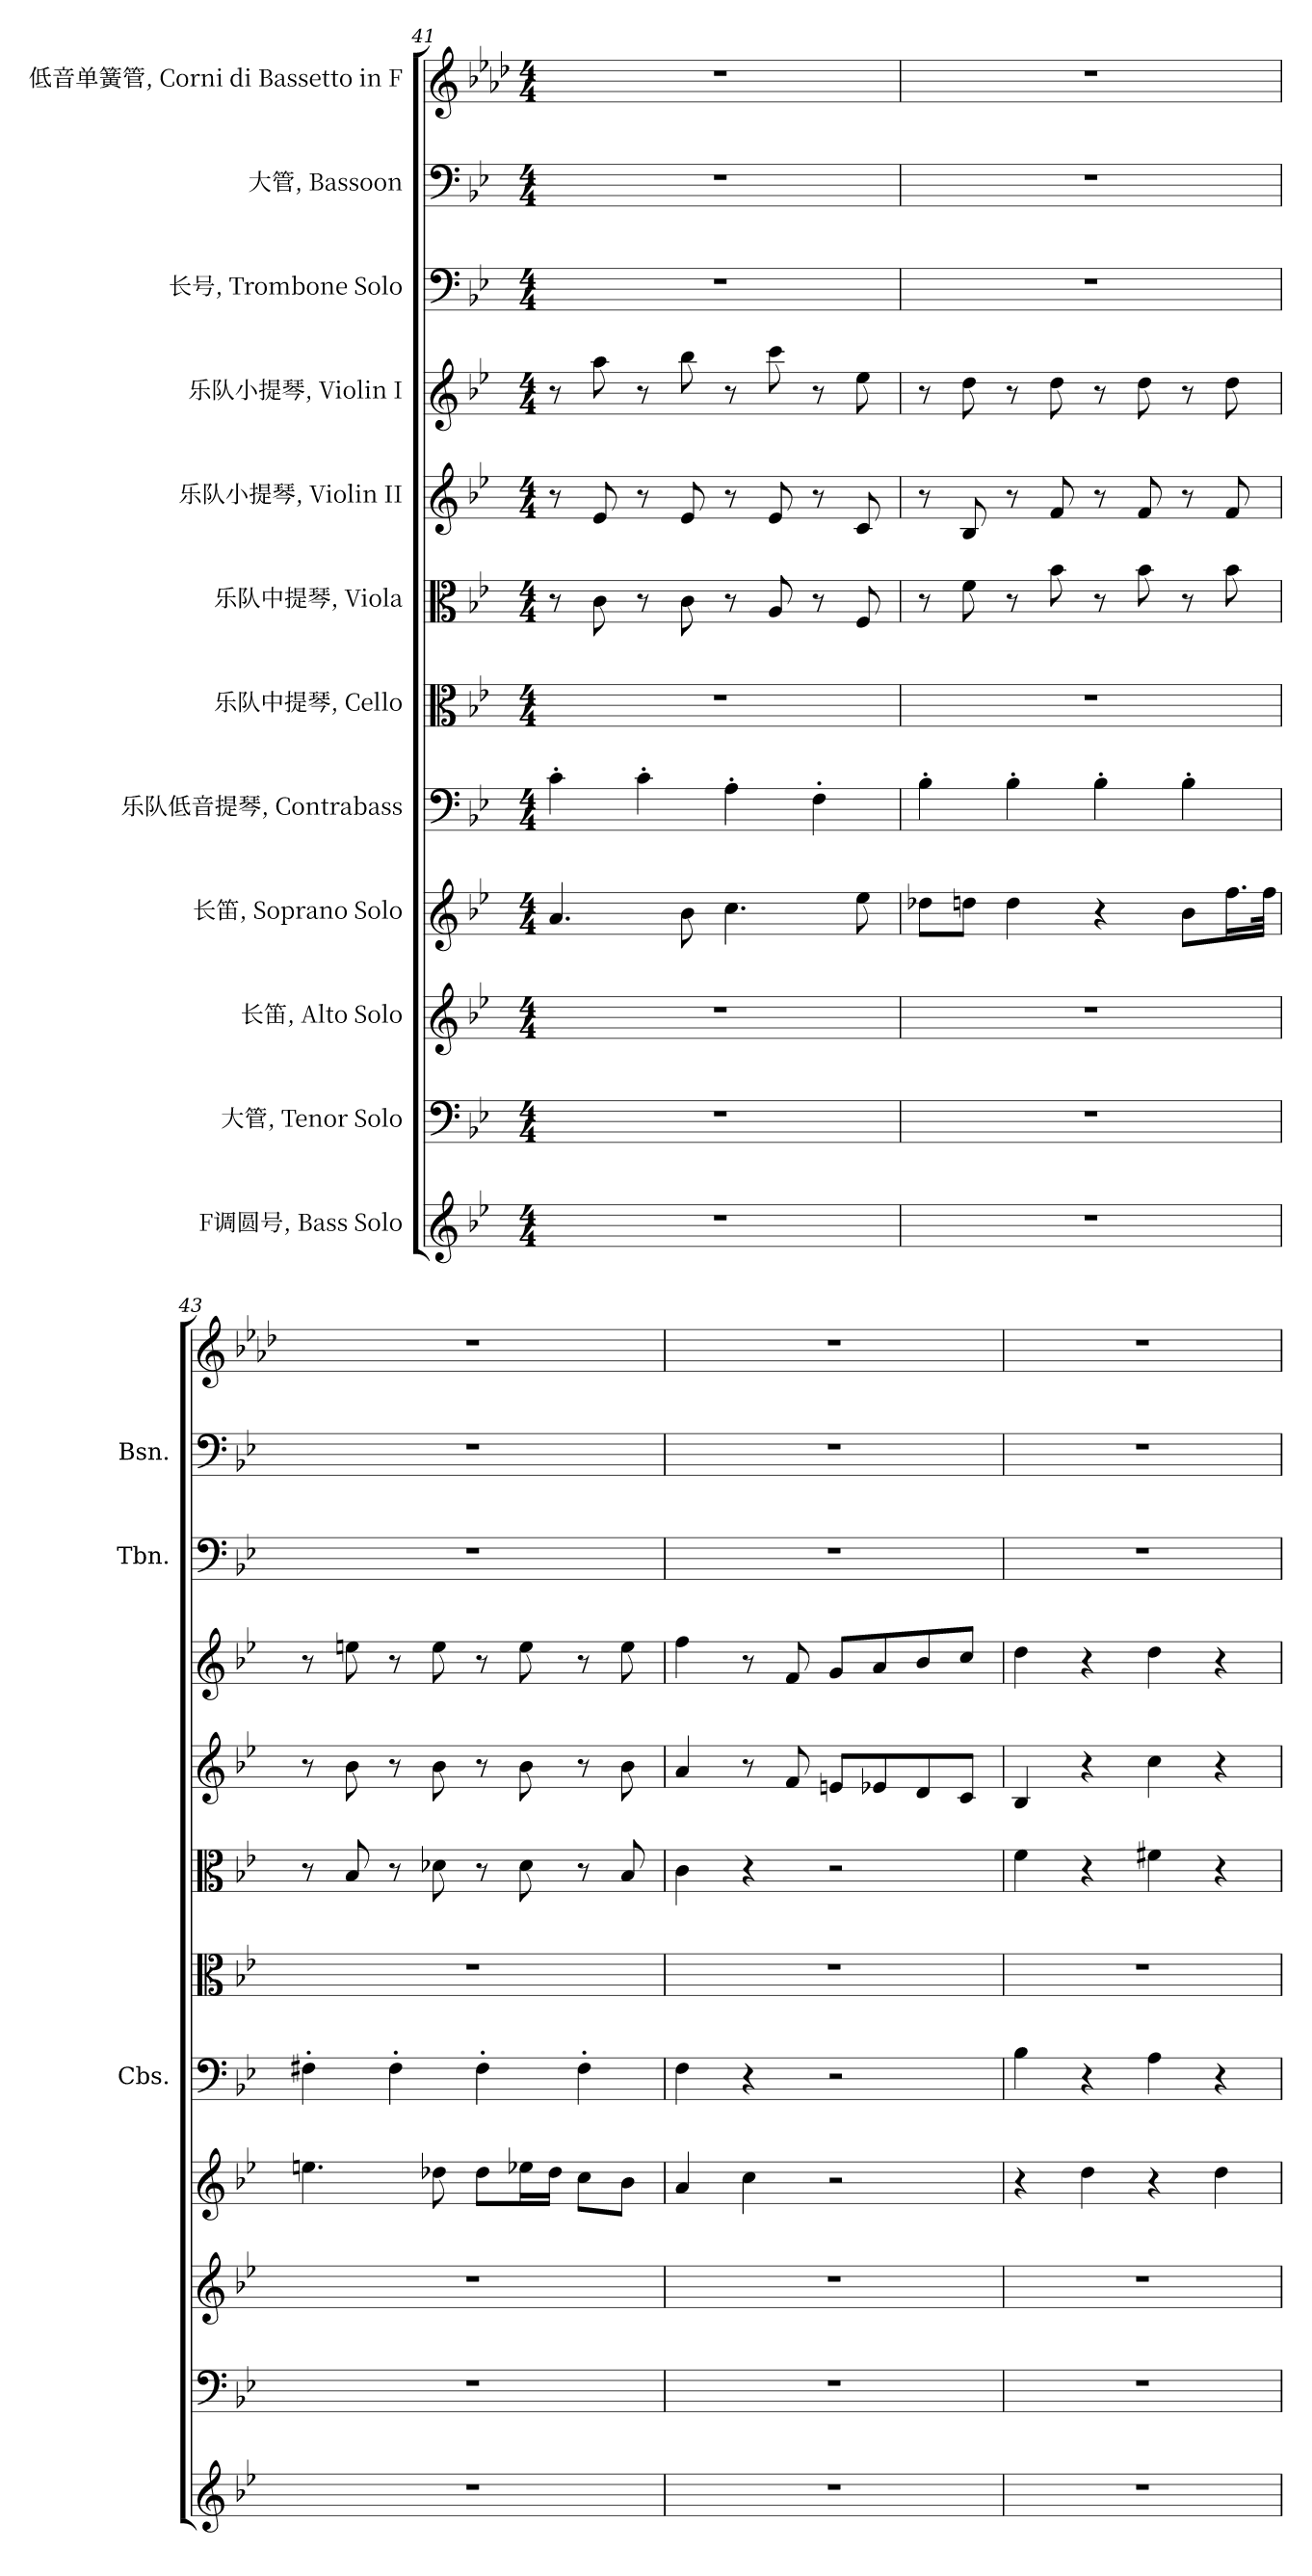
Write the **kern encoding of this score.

**kern	**kern	**kern	**kern	**kern	**kern	**kern	**kern	**kern	**kern	**kern	**kern
*part12	*part11	*part10	*part9	*part8	*part7	*part6	*part5	*part4	*part3	*part2	*part1
*staff12	*staff11	*staff10	*staff9	*staff8	*staff7	*staff6	*staff5	*staff4	*staff3	*staff2	*staff1
*I"F调圆号, Bass Solo	*I"大管, Tenor Solo	*I"长笛, Alto Solo	*I"长笛, Soprano Solo	*I"乐队低音提琴, Contrabass	*I"乐队中提琴, Cello	*I"乐队中提琴, Viola	*I"乐队小提琴, Violin II	*I"乐队小提琴, Violin I	*I"长号, Trombone Solo	*I"大管, Bassoon	*I"低音单簧管, Corni di Bassetto in F
*	*	*	*	*I'Cbs.	*	*	*	*	*I'Tbn.	*I'Bsn.	*
*clefG2	*clefF4	*clefG2	*clefG2	*clefF4	*clefC3	*clefC3	*clefG2	*clefG2	*clefF4	*clefF4	*clefG2
*ITrd4c7	*	*	*	*ITrd7c12	*	*	*	*	*	*	*ITrd8c14
*k[b-e-a-]	*k[b-e-]	*k[b-e-]	*k[b-e-]	*k[b-e-]	*k[b-e-]	*k[b-e-]	*k[b-e-]	*k[b-e-]	*k[b-e-]	*k[b-e-]	*k[b-e-a-d-]
*M4/4	*M4/4	*M4/4	*M4/4	*M4/4	*M4/4	*M4/4	*M4/4	*M4/4	*M4/4	*M4/4	*M4/4
=41	=41	=41	=41	=41	=41	=41	=41	=41	=41	=41	=41
1r	1r	1r	4.a/	4C'\	1r	8r	8r	8r	1r	1r	1r
.	.	.	.	.	.	8c\	8e-/	8aa\	.	.	.
.	.	.	.	4C'\	.	8r	8r	8r	.	.	.
.	.	.	8b-\	.	.	8c\	8e-/	8bb-\	.	.	.
.	.	.	4.cc\	4AA'\	.	8r	8r	8r	.	.	.
.	.	.	.	.	.	8A/	8e-/	8ccc\	.	.	.
.	.	.	.	4FF'\	.	8r	8r	8r	.	.	.
.	.	.	8ee-\	.	.	8F/	8c/	8ee-\	.	.	.
=42	=42	=42	=42	=42	=42	=42	=42	=42	=42	=42	=42
1r	1r	1r	8dd-X\L	4BB-'\	1r	8r	8r	8r	1r	1r	1r
.	.	.	8ddn\J	.	.	8f\	8B-/	8dd\	.	.	.
.	.	.	4dd\	4BB-'\	.	8r	8r	8r	.	.	.
.	.	.	.	.	.	8b-\	8f/	8dd\	.	.	.
.	.	.	4r	4BB-'\	.	8r	8r	8r	.	.	.
.	.	.	.	.	.	8b-\	8f/	8dd\	.	.	.
.	.	.	8b-\L	4BB-'\	.	8r	8r	8r	.	.	.
.	.	.	16.ff\L	.	.	8b-\	8f/	8dd\	.	.	.
.	.	.	32ff\JJk	.	.	.	.	.	.	.	.
!!LO:PB:g=z
=43	=43	=43	=43	=43	=43	=43	=43	=43	=43	=43	=43
1r	1r	1r	4.een\	4FF#X'\	1r	8r	8r	8r	1r	1r	1r
.	.	.	.	.	.	8B-/	8b-\	8een\	.	.	.
.	.	.	.	4FF#'\	.	8r	8r	8r	.	.	.
.	.	.	8dd-X\	.	.	8d-X\	8b-\	8ee\	.	.	.
.	.	.	8dd-\L	4FF#'\	.	8r	8r	8r	.	.	.
.	.	.	16ee-X\L	.	.	8d-\	8b-\	8ee\	.	.	.
.	.	.	16dd-\JJ	.	.	.	.	.	.	.	.
.	.	.	8cc\L	4FF#'\	.	8r	8r	8r	.	.	.
.	.	.	8b-\J	.	.	8B-/	8b-\	8ee\	.	.	.
=44	=44	=44	=44	=44	=44	=44	=44	=44	=44	=44	=44
1r	1r	1r	4a/	4FF\	1r	4c\	4a/	4ff\	1r	1r	1r
.	.	.	4cc\	4r	.	4r	8r	8r	.	.	.
.	.	.	.	.	.	.	8f/	8f/	.	.	.
.	.	.	2r	2r	.	2r	8en/L	8g/L	.	.	.
.	.	.	.	.	.	.	8e-X/	8a/	.	.	.
.	.	.	.	.	.	.	8d/	8b-/	.	.	.
.	.	.	.	.	.	.	8c/J	8cc/J	.	.	.
=45	=45	=45	=45	=45	=45	=45	=45	=45	=45	=45	=45
1r	1r	1r	4r	4BB-\	1r	4f\	4B-/	4dd\	1r	1r	1r
.	.	.	4dd\	4r	.	4r	4r	4r	.	.	.
.	.	.	4r	4AA\	.	4f#X\	4cc\	4dd\	.	.	.
.	.	.	4dd\	4r	.	4r	4r	4r	.	.	.
=	=	=	=	=	=	=	=	=	=	=	=
*-	*-	*-	*-	*-	*-	*-	*-	*-	*-	*-	*-
